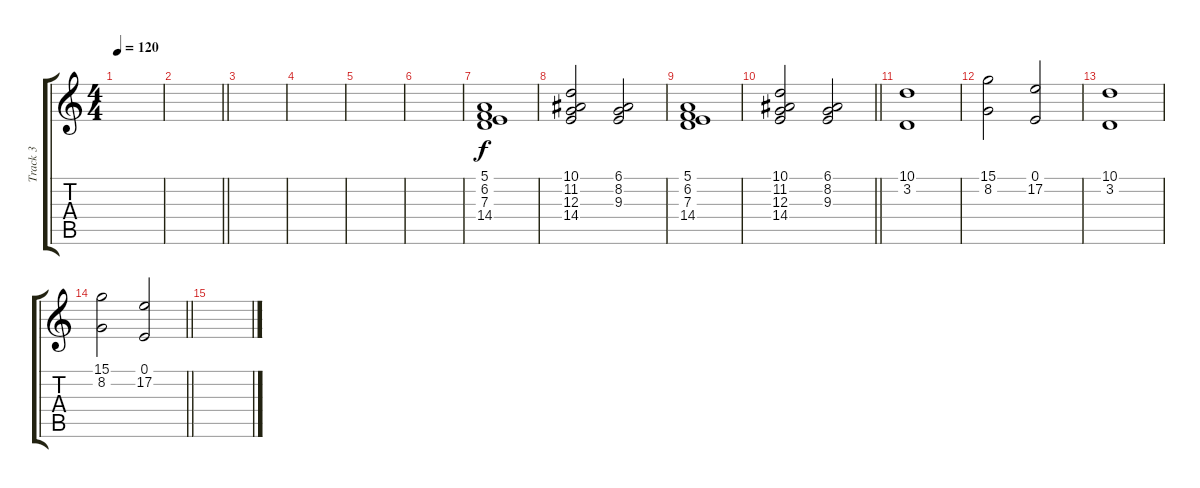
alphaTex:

\track ("Track 3" "Track 3") {instrument synthstrings1}
\staff {score tabs}
\tuning (E4 B3 G3 D3 A2 D2) {hide}
\ts (4 4)
\tempo 120
\clef g2
\ks c
|
\barLineRight lightlight
|
\section ("" "")
|
|
|
|
(5.1 6.2 7.3 14.4).1{dy f} |
(10.1 11.2 12.3 14.4).2 (6.1 8.2 9.3).2 |
(5.1 6.2 7.3 14.4).1 |
\barLineRight lightlight
(10.1 11.2 12.3 14.4).2 (6.1 8.2 9.3).2 |
\section ("" "")
(10.1 3.2).1 |
(15.1 8.2).2 (0.1 17.2).2 |
(10.1 3.2).1 |
\barLineRight lightlight
(15.1 8.2).2 (0.1 17.2).2 |
\section ("" "")
